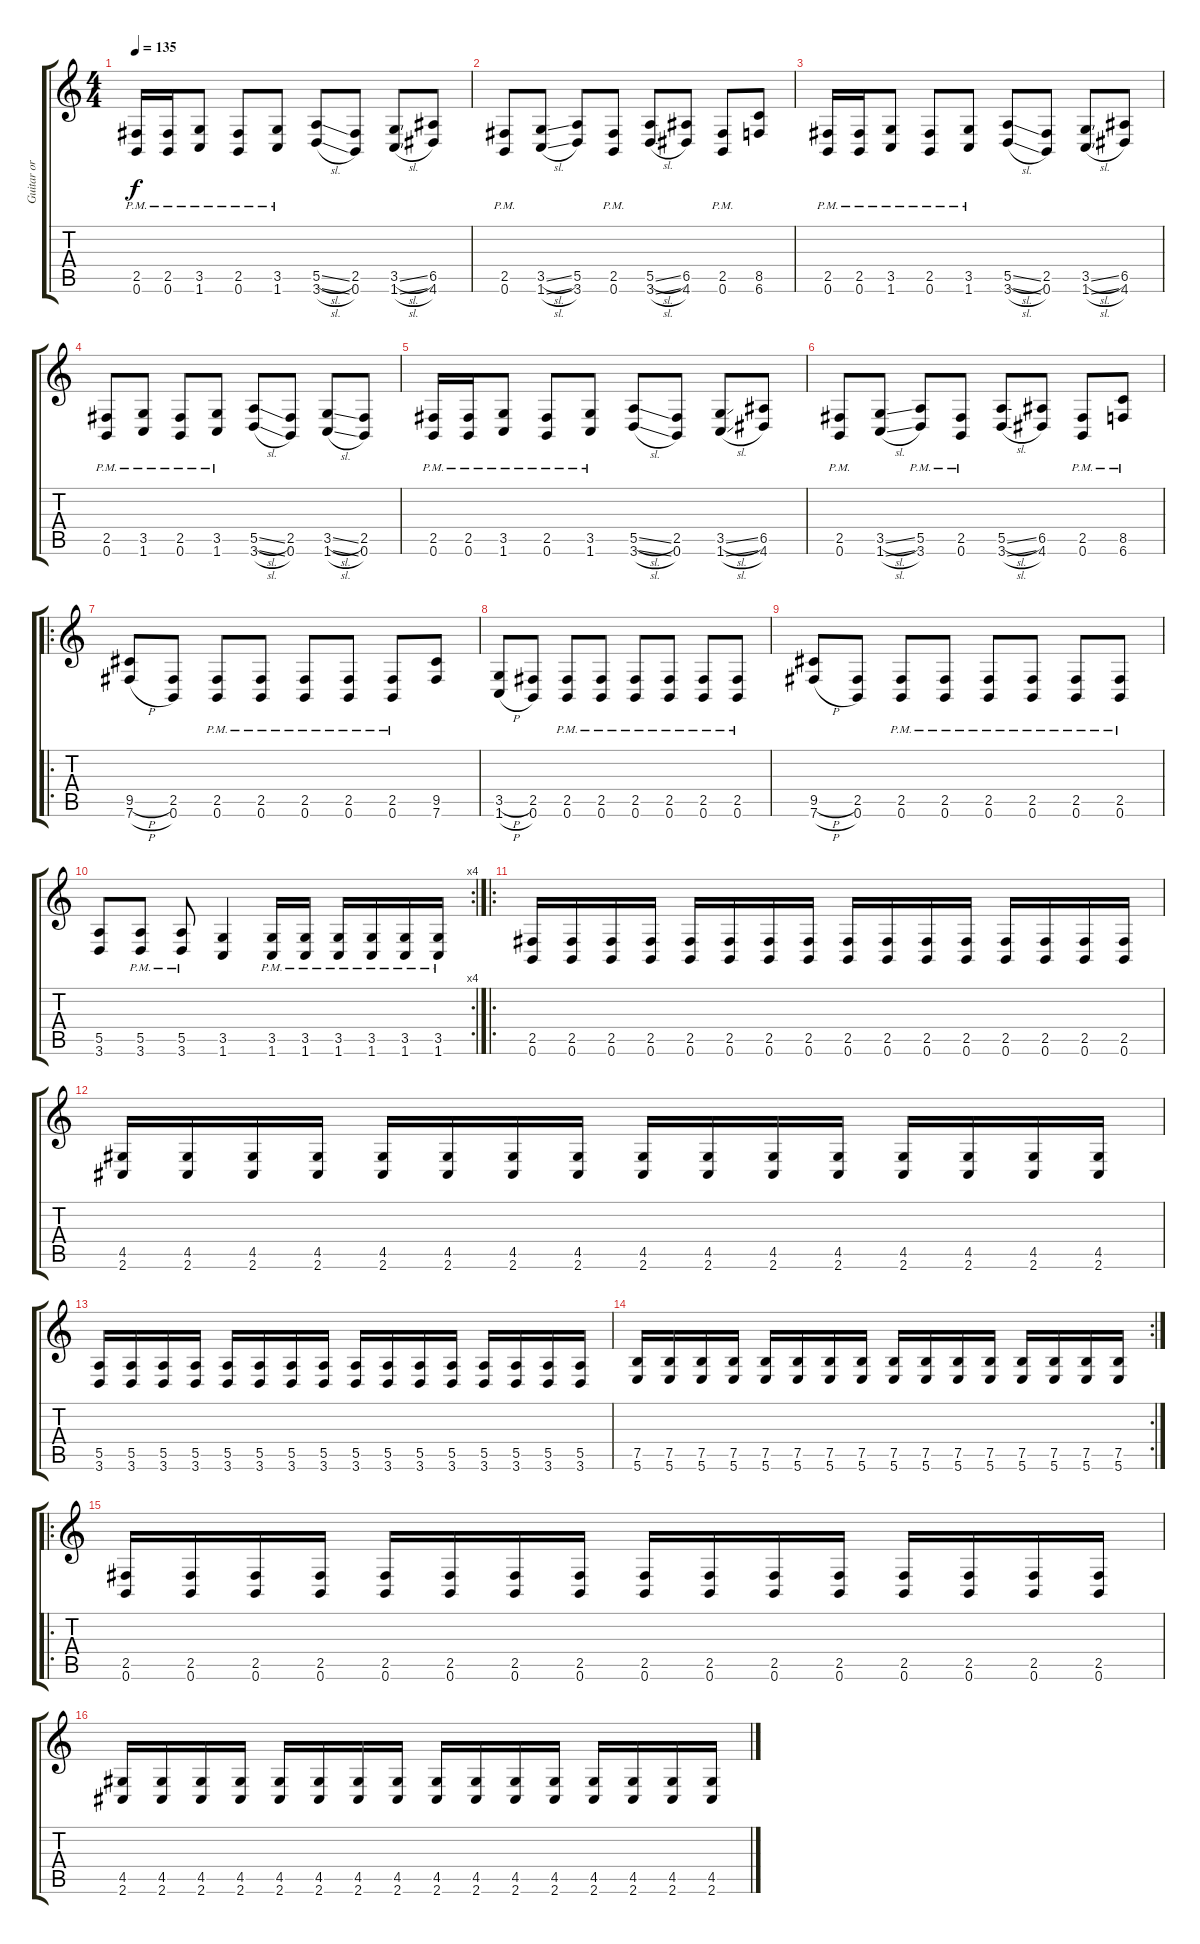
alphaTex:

\track ("Guitar or overdriven bass" "Guitar or ") {instrument distortionguitar}
\staff {score tabs}
\tuning (B3 Gb3 D3 A2 E2 B1) {hide}
\ts (4 4)
\tempo 135
\clef g2
\ks c
(2.5{pm} 0.6{pm}).16{dy f} (2.5{pm} 0.6{pm}).16 (3.5{pm} 1.6{pm}).8 (2.5{pm} 0.6{pm}).8 (3.5{pm} 1.6{pm}).8 (5.5{sl} 3.6{sl}).8 (2.5 0.6).8 (3.5{sl} 1.6{sl}).8 (6.5 4.6).8 |
(2.5{pm} 0.6{pm}).8 (3.5{sl} 1.6{sl}).8 (5.5 3.6).8 (2.5{pm} 0.6{pm}).8 (5.5{sl} 3.6{sl}).8 (6.5 4.6).8 (2.5{pm} 0.6{pm}).8 (8.5 6.6).8 |
(2.5{pm} 0.6{pm}).16 (2.5{pm} 0.6{pm}).16 (3.5{pm} 1.6{pm}).8 (2.5{pm} 0.6{pm}).8 (3.5{pm} 1.6{pm}).8 (5.5{sl} 3.6{sl}).8 (2.5 0.6).8 (3.5{sl} 1.6{sl}).8 (6.5 4.6).8 |
(2.5{pm} 0.6{pm}).8 (3.5{pm} 1.6{pm}).8 (2.5{pm} 0.6{pm}).8 (3.5{pm} 1.6{pm}).8 (5.5{sl} 3.6{sl}).8 (2.5 0.6).8 (3.5{sl} 1.6{sl}).8 (2.5 0.6).8 |
(2.5{pm} 0.6{pm}).16 (2.5{pm} 0.6{pm}).16 (3.5{pm} 1.6{pm}).8 (2.5{pm} 0.6{pm}).8 (3.5{pm} 1.6{pm}).8 (5.5{sl} 3.6{sl}).8 (2.5 0.6).8 (3.5{sl} 1.6{sl}).8 (6.5 4.6).8 |
(2.5{pm} 0.6{pm}).8 (3.5{sl} 1.6{sl}).8 (5.5{pm} 3.6).8 (2.5{pm} 0.6{pm}).8 (5.5{sl} 3.6{sl}).8 (6.5 4.6).8 (2.5{pm} 0.6{pm}).8 (8.5 6.6{pm}).8 |
\ro
(9.5{h} 7.6{h}).8 (2.5 0.6).8 (2.5{pm} 0.6{pm}).8 (2.5{pm} 0.6{pm}).8 (2.5{pm} 0.6{pm}).8 (2.5{pm} 0.6{pm}).8 (2.5{pm} 0.6{pm}).8 (9.5 7.6).8 |
(3.5{h} 1.6{h}).8 (2.5 0.6).8 (2.5{pm} 0.6{pm}).8 (2.5{pm} 0.6{pm}).8 (2.5{pm} 0.6{pm}).8 (2.5{pm} 0.6{pm}).8 (2.5{pm} 0.6{pm}).8 (2.5{pm} 0.6{pm}).8 |
(9.5{h} 7.6{h}).8 (2.5 0.6).8 (2.5{pm} 0.6{pm}).8 (2.5{pm} 0.6{pm}).8 (2.5{pm} 0.6{pm}).8 (2.5{pm} 0.6{pm}).8 (2.5{pm} 0.6{pm}).8 (2.5{pm} 0.6{pm}).8 |
\rc 4
(5.5 3.6).8 (5.5{pm} 3.6{pm}).8 (5.5{pm} 3.6{pm}).8 (3.5 1.6).4 (3.5{pm} 1.6{pm}).16 (3.5{pm} 1.6{pm}).16 (3.5{pm} 1.6{pm}).16 (3.5{pm} 1.6{pm}).16 (3.5{pm} 1.6{pm}).16 (3.5{pm} 1.6{pm}).16 |
\ro
(2.5 0.6).16 (2.5 0.6).16 (2.5 0.6).16 (2.5 0.6).16 (2.5 0.6).16 (2.5 0.6).16 (2.5 0.6).16 (2.5 0.6).16 (2.5 0.6).16 (2.5 0.6).16 (2.5 0.6).16 (2.5 0.6).16 (2.5 0.6).16 (2.5 0.6).16 (2.5 0.6).16 (2.5 0.6).16 |
(4.5 2.6).16 (4.5 2.6).16 (4.5 2.6).16 (4.5 2.6).16 (4.5 2.6).16 (4.5 2.6).16 (4.5 2.6).16 (4.5 2.6).16 (4.5 2.6).16 (4.5 2.6).16 (4.5 2.6).16 (4.5 2.6).16 (4.5 2.6).16 (4.5 2.6).16 (4.5 2.6).16 (4.5 2.6).16 |
(5.5 3.6).16 (5.5 3.6).16 (5.5 3.6).16 (5.5 3.6).16 (5.5 3.6).16 (5.5 3.6).16 (5.5 3.6).16 (5.5 3.6).16 (5.5 3.6).16 (5.5 3.6).16 (5.5 3.6).16 (5.5 3.6).16 (5.5 3.6).16 (5.5 3.6).16 (5.5 3.6).16 (5.5 3.6).16 |
\rc 2
(7.5 5.6).16 (7.5 5.6).16 (7.5 5.6).16 (7.5 5.6).16 (7.5 5.6).16 (7.5 5.6).16 (7.5 5.6).16 (7.5 5.6).16 (7.5 5.6).16 (7.5 5.6).16 (7.5 5.6).16 (7.5 5.6).16 (7.5 5.6).16 (7.5 5.6).16 (7.5 5.6).16 (7.5 5.6).16 |
\ro
(2.5 0.6).16 (2.5 0.6).16 (2.5 0.6).16 (2.5 0.6).16 (2.5 0.6).16 (2.5 0.6).16 (2.5 0.6).16 (2.5 0.6).16 (2.5 0.6).16 (2.5 0.6).16 (2.5 0.6).16 (2.5 0.6).16 (2.5 0.6).16 (2.5 0.6).16 (2.5 0.6).16 (2.5 0.6).16 |
(4.5 2.6).16 (4.5 2.6).16 (4.5 2.6).16 (4.5 2.6).16 (4.5 2.6).16 (4.5 2.6).16 (4.5 2.6).16 (4.5 2.6).16 (4.5 2.6).16 (4.5 2.6).16 (4.5 2.6).16 (4.5 2.6).16 (4.5 2.6).16 (4.5 2.6).16 (4.5 2.6).16 (4.5 2.6).16
